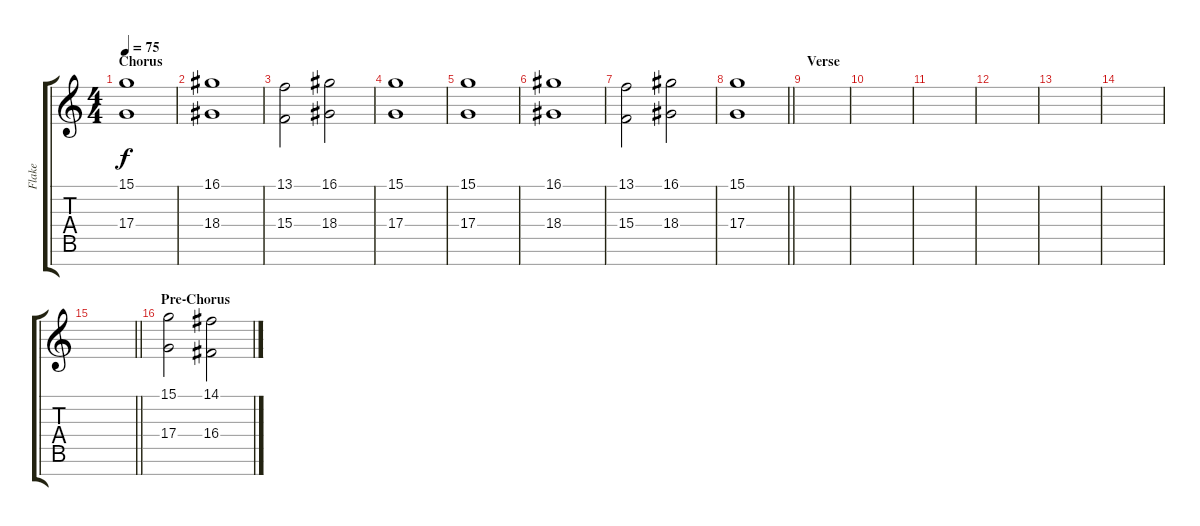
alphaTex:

\track ("Flake" "Flake") {instrument choiraahs}
\staff {score tabs}
\tuning (E4 B3 G3 D3 A2 E2 B1) {hide}
\ts (4 4)
\section ("" "Chorus")
\tempo 75
\clef g2
\ks c
(15.1 17.4).1{dy f} |
(16.1 18.4).1 |
(13.1 15.4).2 (16.1 18.4).2 |
(15.1 17.4).1 |
(15.1 17.4).1 |
(16.1 18.4).1 |
(13.1 15.4).2 (16.1 18.4).2 |
\barLineRight lightlight
(15.1 17.4).1 |
\section ("" "Verse")
|
|
|
|
|
|
\barLineRight lightlight
|
\section ("" "Pre-Chorus")
(15.1 17.4).2 (14.1 16.4).2
